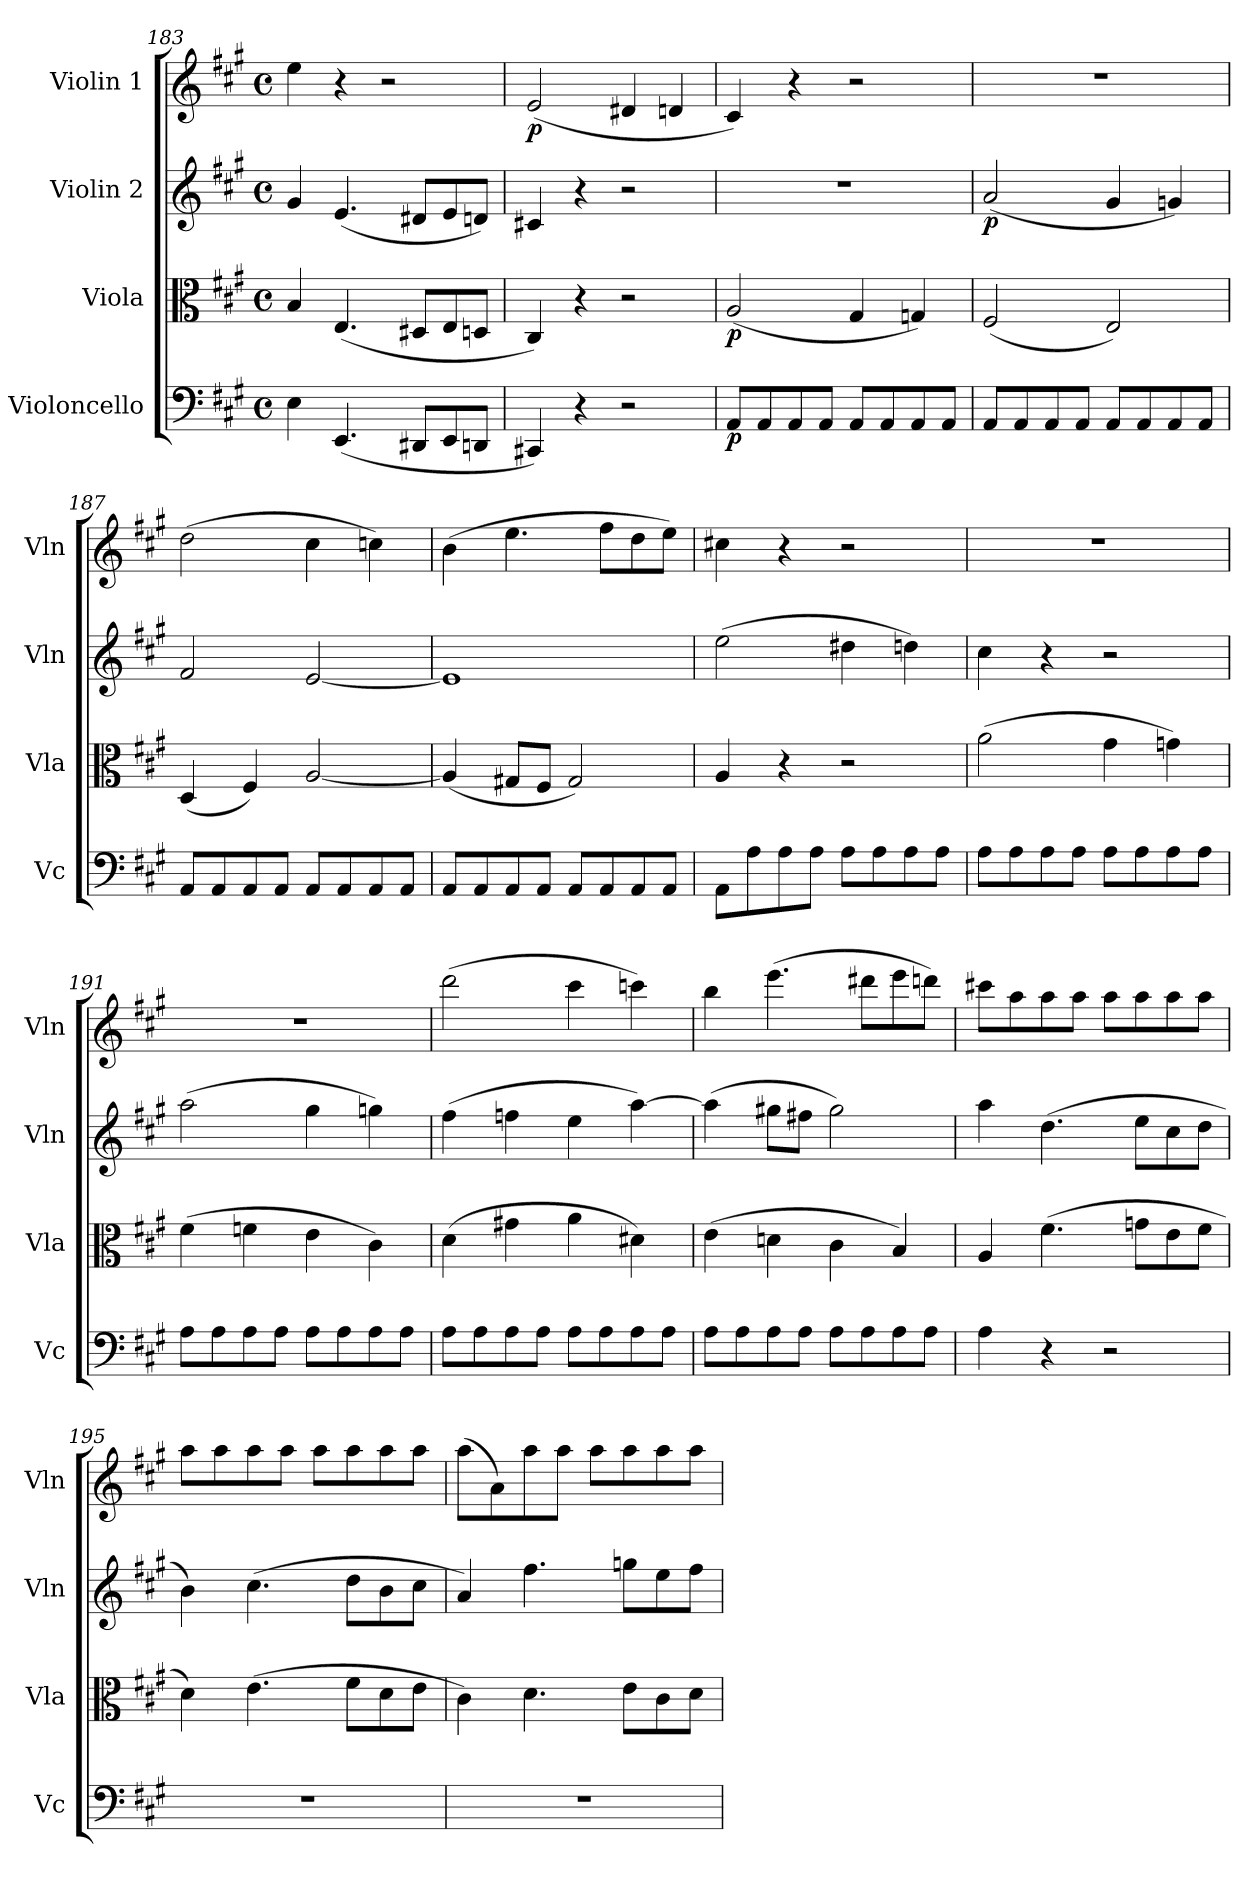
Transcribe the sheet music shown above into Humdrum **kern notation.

**kern	**dynam	**kern	**dynam	**kern	**dynam	**kern	**dynam
*part4	*part4	*part3	*part3	*part2	*part2	*part1	*part1
*staff4	*staff4	*staff3	*staff3	*staff2	*staff2	*staff1	*staff1
*I"Violoncello	*	*I"Viola	*	*I"Violin 2	*	*I"Violin 1	*
*I'Vc	*	*I'Vla	*	*I'Vln	*	*I'Vln	*
*clefF4	*	*clefC3	*	*clefG2	*	*clefG2	*
*k[f#c#g#]	*	*k[f#c#g#]	*	*k[f#c#g#]	*	*k[f#c#g#]	*
*M4/4	*	*M4/4	*	*M4/4	*	*M4/4	*
*met(c)	*	*met(c)	*	*met(c)	*	*met(c)	*
=183	=183	=183	=183	=183	=183	=183	=183
4E\	.	4B/	.	4g#/	.	4ee\	.
(4.EE/	.	(4.E/	.	(4.e/	.	4r	.
.	.	.	.	.	.	2r	.
8DD#X/L	.	8D#X/L	.	8d#X/L	.	.	.
8EE/	.	8E/	.	8e/	.	.	.
8DDn/J	.	8Dn/J	.	8dn/J)	.	.	.
=184	=184	=184	=184	=184	=184	=184	=184
!	!	!	!	!	!	!	!LO:DY:b
4CC#X/)	.	4C#/)	.	4c#X/	.	(2e/	p
4r	.	4r	.	4r	.	.	.
2r	.	2r	.	2r	.	4d#X/	.
.	.	.	.	.	.	4dn/	.
=185	=185	=185	=185	=185	=185	=185	=185
!	!LO:DY:b	!	!LO:DY:b	!	!	!	!
8AA/L	p	(2A/	p	1r	.	4c#/)	.
8AA/	.	.	.	.	.	.	.
8AA/	.	.	.	.	.	4r	.
8AA/J	.	.	.	.	.	.	.
8AA/L	.	4G#/	.	.	.	2r	.
8AA/	.	.	.	.	.	.	.
8AA/	.	4Gn/)	.	.	.	.	.
8AA/J	.	.	.	.	.	.	.
!!LO:LB:g=z
=186	=186	=186	=186	=186	=186	=186	=186
!	!	!	!	!	!LO:DY:b	!	!
8AA/L	.	(2F#/	.	(2a/	p	1r	.
8AA/	.	.	.	.	.	.	.
8AA/	.	.	.	.	.	.	.
8AA/J	.	.	.	.	.	.	.
8AA/L	.	2E/)	.	4g#/	.	.	.
8AA/	.	.	.	.	.	.	.
8AA/	.	.	.	4gn/)	.	.	.
8AA/J	.	.	.	.	.	.	.
=187	=187	=187	=187	=187	=187	=187	=187
8AA/L	.	(4D/	.	2f#/	.	(2dd\	.
8AA/	.	.	.	.	.	.	.
8AA/	.	4F#/)	.	.	.	.	.
8AA/J	.	.	.	.	.	.	.
8AA/L	.	[2A/	.	[2e/	.	4cc#\	.
8AA/	.	.	.	.	.	.	.
8AA/	.	.	.	.	.	4ccn\)	.
8AA/J	.	.	.	.	.	.	.
!!LO:LB:g=z
=188	=188	=188	=188	=188	=188	=188	=188
8AA/L	.	(4A/]	.	1e]	.	(4b\	.
8AA/	.	.	.	.	.	.	.
8AA/	.	8G#X/L	.	.	.	4.ee\	.
8AA/J	.	8F#/J	.	.	.	.	.
8AA/L	.	2G#/)	.	.	.	.	.
8AA/	.	.	.	.	.	8ff#\L	.
8AA/	.	.	.	.	.	8dd\	.
8AA/J	.	.	.	.	.	8ee\J)	.
=189	=189	=189	=189	=189	=189	=189	=189
8AA\L	.	4A/	.	(2ee\	.	4cc#X\	.
8A\	.	.	.	.	.	.	.
8A\	.	4r	.	.	.	4r	.
8A\J	.	.	.	.	.	.	.
8A\L	.	2r	.	4dd#X\	.	2r	.
8A\	.	.	.	.	.	.	.
8A\	.	.	.	4ddn\)	.	.	.
8A\J	.	.	.	.	.	.	.
=190	=190	=190	=190	=190	=190	=190	=190
8A\L	.	(2a\	.	4cc#\	.	1r	.
8A\	.	.	.	.	.	.	.
8A\	.	.	.	4r	.	.	.
8A\J	.	.	.	.	.	.	.
8A\L	.	4g#\	.	2r	.	.	.
8A\	.	.	.	.	.	.	.
8A\	.	4gn\)	.	.	.	.	.
8A\J	.	.	.	.	.	.	.
=191	=191	=191	=191	=191	=191	=191	=191
8A\L	.	(4f#\	.	(2aa\	.	1r	.
8A\	.	.	.	.	.	.	.
8A\	.	4fn\	.	.	.	.	.
8A\J	.	.	.	.	.	.	.
8A\L	.	4e\	.	4gg#\	.	.	.
8A\	.	.	.	.	.	.	.
8A\	.	4c#\)	.	4ggn\)	.	.	.
8A\J	.	.	.	.	.	.	.
=192	=192	=192	=192	=192	=192	=192	=192
8A\L	.	(4d\	.	(4ff#\	.	(2ddd\	.
8A\	.	.	.	.	.	.	.
8A\	.	4g#X\	.	4ffn\	.	.	.
8A\J	.	.	.	.	.	.	.
8A\L	.	4a\	.	4ee\	.	4ccc#\	.
8A\	.	.	.	.	.	.	.
8A\	.	4d#X\)	.	[4aa\)	.	4cccn\)	.
8A\J	.	.	.	.	.	.	.
=193	=193	=193	=193	=193	=193	=193	=193
8A\L	.	(4e\	.	(4aa\]	.	4bb\	.
8A\	.	.	.	.	.	.	.
8A\	.	4dn\	.	8gg#X\L	.	(4.eee\	.
8A\J	.	.	.	8ff#X\J	.	.	.
8A\L	.	4c#\	.	2gg#\)	.	.	.
8A\	.	.	.	.	.	8ddd#X\L	.
8A\	.	4B/)	.	.	.	8eee\	.
8A\J	.	.	.	.	.	8dddn\J)	.
!!LO:LB:g=z
=194	=194	=194	=194	=194	=194	=194	=194
4A\	.	4A/	.	4aa\	.	8ccc#X\L	.
.	.	.	.	.	.	8aa\	.
4r	.	(4.f#\	.	(4.dd\	.	8aa\	.
.	.	.	.	.	.	8aa\J	.
2r	.	.	.	.	.	8aa\L	.
.	.	8gn\L	.	8ee\L	.	8aa\	.
.	.	8e\	.	8cc#\	.	8aa\	.
.	.	8f#\J	.	8dd\J	.	8aa\J	.
=195	=195	=195	=195	=195	=195	=195	=195
1r	.	4d\)	.	4b\)	.	8aa\L	.
.	.	.	.	.	.	8aa\	.
.	.	(4.e\	.	(4.cc#\	.	8aa\	.
.	.	.	.	.	.	8aa\J	.
.	.	.	.	.	.	8aa\L	.
.	.	8f#\L	.	8dd\L	.	8aa\	.
.	.	8d\	.	8b\	.	8aa\	.
.	.	8e\J	.	8cc#\J	.	8aa\J	.
!!LO:LB:g=z
=196	=196	=196	=196	=196	=196	=196	=196
1r	.	4c#\)	.	4a/)	.	(8aa\L	.
.	.	.	.	.	.	8a\)	.
.	.	4.d\	.	4.ff#\	.	8aa\	.
.	.	.	.	.	.	8aa\J	.
.	.	.	.	.	.	8aa\L	.
.	.	8e\L	.	8ggn\L	.	8aa\	.
.	.	8c#\	.	8ee\	.	8aa\	.
.	.	8d\J	.	8ff#\J	.	8aa\J	.
=	=	=	=	=	=	=	=
*-	*-	*-	*-	*-	*-	*-	*-
